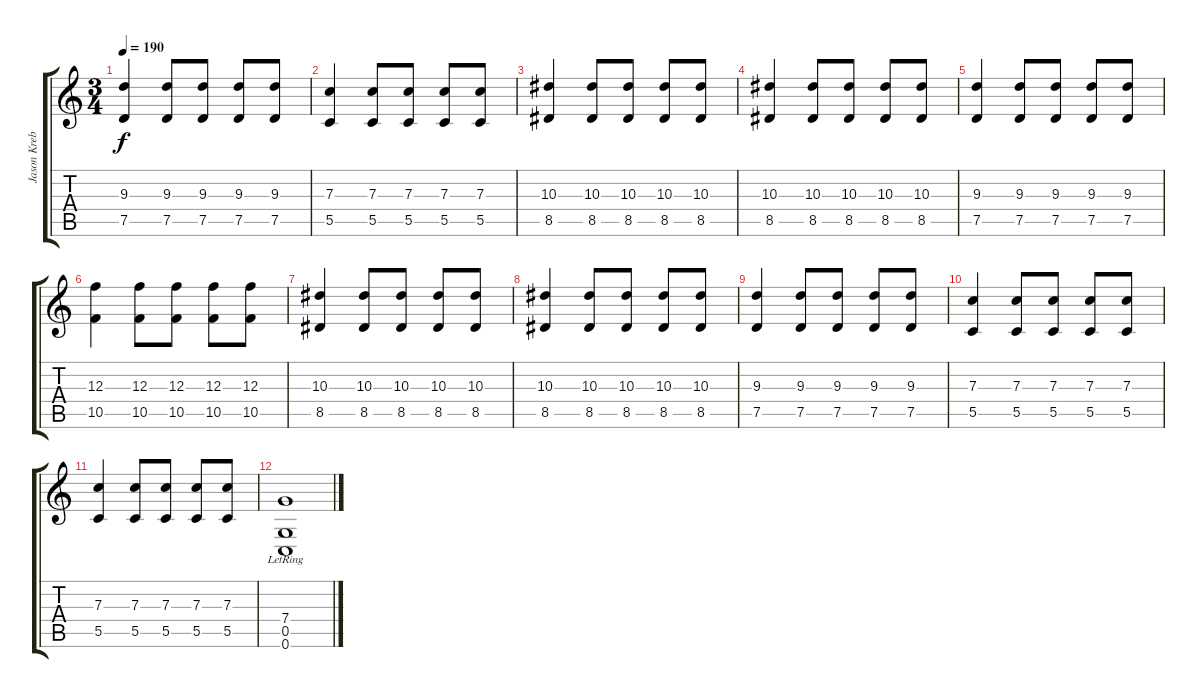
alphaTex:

\track ("Jason Krebs " "Jason Kreb") {instrument overdrivenguitar}
\staff {score tabs}
\tuning (D4 A3 F3 C3 G2 C2) {hide}
\ts (3 4)
\tempo 190
\clef g2
\ks c
(9.3 7.5).4{dy f} (9.3 7.5).8 (9.3 7.5).8 (9.3 7.5).8 (9.3 7.5).8 |
(7.3 5.5).4 (7.3 5.5).8 (7.3 5.5).8 (7.3 5.5).8 (7.3 5.5).8 |
(10.3 8.5).4 (10.3 8.5).8 (10.3 8.5).8 (10.3 8.5).8 (10.3 8.5).8 |
(10.3 8.5).4 (10.3 8.5).8 (10.3 8.5).8 (10.3 8.5).8 (10.3 8.5).8 |
(9.3 7.5).4 (9.3 7.5).8 (9.3 7.5).8 (9.3 7.5).8 (9.3 7.5).8 |
(12.3 10.5).4 (12.3 10.5).8 (12.3 10.5).8 (12.3 10.5).8 (12.3 10.5).8 |
(10.3 8.5).4 (10.3 8.5).8 (10.3 8.5).8 (10.3 8.5).8 (10.3 8.5).8 |
(10.3 8.5).4 (10.3 8.5).8 (10.3 8.5).8 (10.3 8.5).8 (10.3 8.5).8 |
(9.3 7.5).4 (9.3 7.5).8 (9.3 7.5).8 (9.3 7.5).8 (9.3 7.5).8 |
(7.3 5.5).4 (7.3 5.5).8 (7.3 5.5).8 (7.3 5.5).8 (7.3 5.5).8 |
(7.3 5.5).4 (7.3 5.5).8 (7.3 5.5).8 (7.3 5.5).8 (7.3 5.5).8 |
(7.4 0.5 0.6{lr}).1
